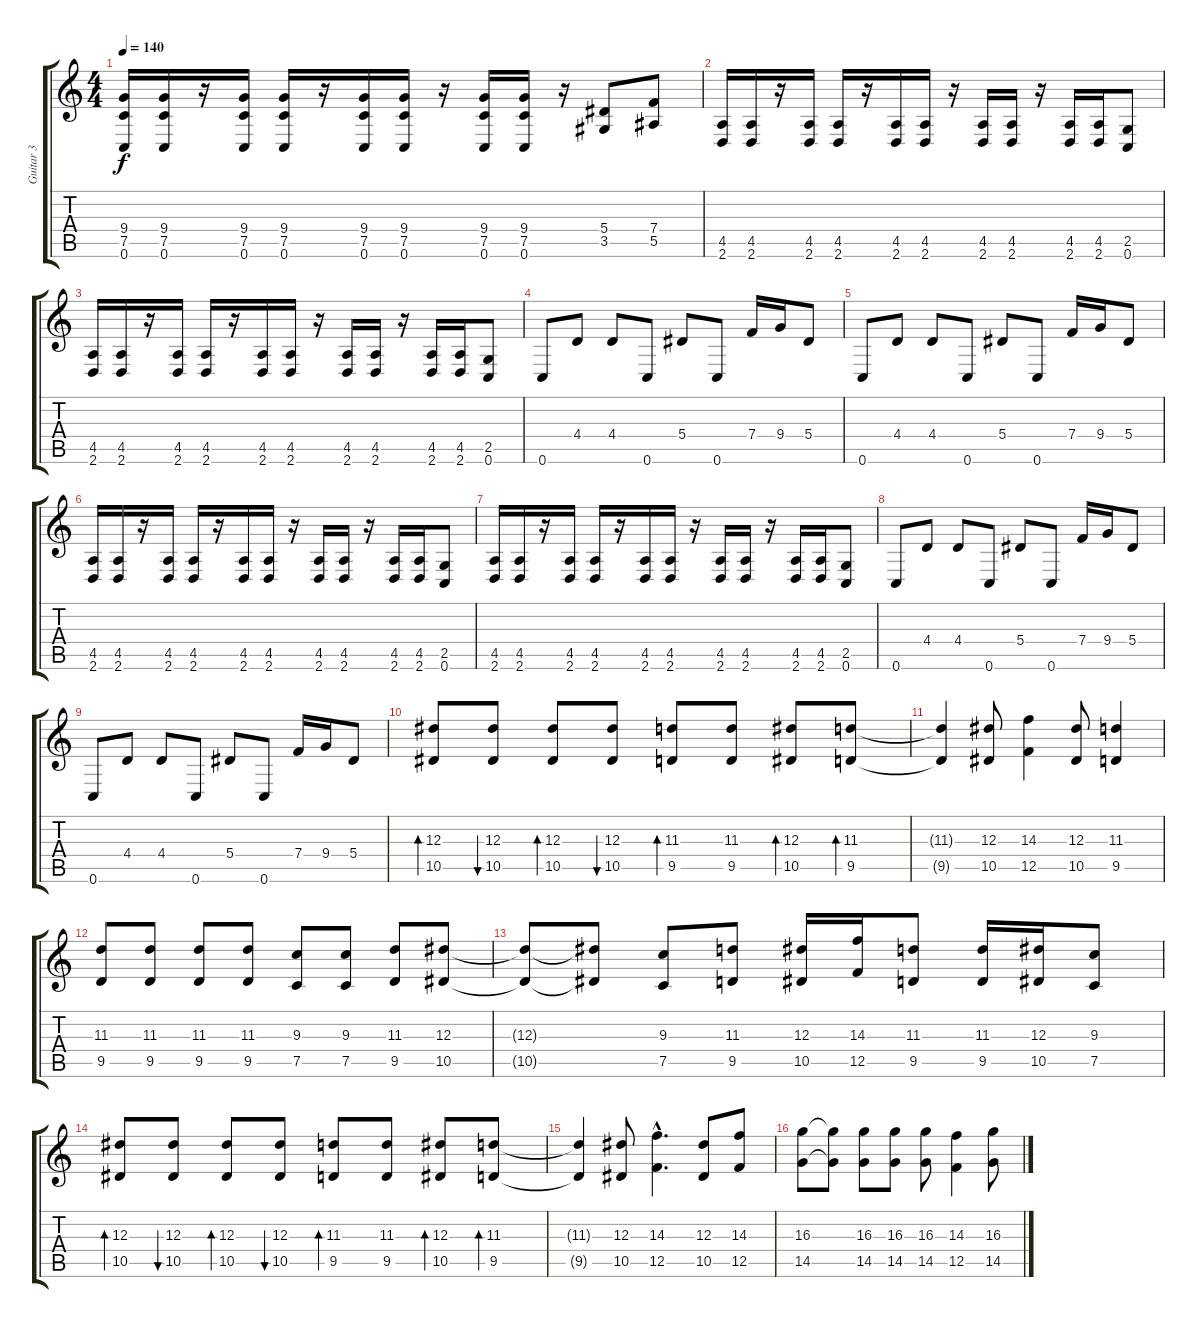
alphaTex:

\track ("Guitar 3" "Guitar 3") {instrument acousticguitarsteel}
\staff {score tabs}
\tuning (C4 G3 Eb3 Bb2 F2 C2) {hide}
\ts (4 4)
\tempo 140
\clef g2
\ks c
(9.4 7.5 0.6).16{dy f} (9.4 7.5 0.6).16 r.16 (9.4 7.5 0.6).16 (9.4 7.5 0.6).16 r.16 (9.4 7.5 0.6).16 (9.4 7.5 0.6).16 r.16 (9.4 7.5 0.6).16 (9.4 7.5 0.6).16 r.16 (5.4 3.5).8 (7.4 5.5).8 |
(4.5 2.6).16 (4.5 2.6).16 r.16 (4.5 2.6).16 (4.5 2.6).16 r.16 (4.5 2.6).16 (4.5 2.6).16 r.16 (4.5 2.6).16 (4.5 2.6).16 r.16 (4.5 2.6).16 (4.5 2.6).16 (2.5 0.6).8 |
(4.5 2.6).16 (4.5 2.6).16 r.16 (4.5 2.6).16 (4.5 2.6).16 r.16 (4.5 2.6).16 (4.5 2.6).16 r.16 (4.5 2.6).16 (4.5 2.6).16 r.16 (4.5 2.6).16 (4.5 2.6).16 (2.5 0.6).8 |
0.6.8 4.4.8 4.4.8 0.6.8 5.4.8 0.6.8 7.4.16 9.4.16 5.4.8 |
0.6.8 4.4.8 4.4.8 0.6.8 5.4.8 0.6.8 7.4.16 9.4.16 5.4.8 |
(4.5 2.6).16 (4.5 2.6).16 r.16 (4.5 2.6).16 (4.5 2.6).16 r.16 (4.5 2.6).16 (4.5 2.6).16 r.16 (4.5 2.6).16 (4.5 2.6).16 r.16 (4.5 2.6).16 (4.5 2.6).16 (2.5 0.6).8 |
(4.5 2.6).16 (4.5 2.6).16 r.16 (4.5 2.6).16 (4.5 2.6).16 r.16 (4.5 2.6).16 (4.5 2.6).16 r.16 (4.5 2.6).16 (4.5 2.6).16 r.16 (4.5 2.6).16 (4.5 2.6).16 (2.5 0.6).8 |
0.6.8 4.4.8 4.4.8 0.6.8 5.4.8 0.6.8 7.4.16 9.4.16 5.4.8 |
0.6.8 4.4.8 4.4.8 0.6.8 5.4.8 0.6.8 7.4.16 9.4.16 5.4.8 |
(12.3 10.5).8{bd 120 volume 14 balance 4 instrument distortionguitar} (12.3 10.5).8{bu 120} (12.3 10.5).8{bd 120} (12.3 10.5).8{bu 120} (11.3 9.5).8{bd 120} (11.3 9.5).8 (12.3 10.5).8{bd 120} (11.3 9.5).8{bd 120} |
(11.3{t} 9.5{t}).4 (12.3 10.5).8 (14.3 12.5).4 (12.3 10.5).8 (11.3 9.5).4 |
(11.3 9.5).8 (11.3 9.5).8 (11.3 9.5).8 (11.3 9.5).8 (9.3 7.5).8 (9.3 7.5).8 (11.3 9.5).8 (12.3 10.5).8 |
(12.3{t} 10.5{t}).8 (12.3{t} 10.5{t}).8 (9.3 7.5).8 (11.3 9.5).8 (12.3 10.5).16 (14.3 12.5).16 (11.3 9.5).8 (11.3 9.5).16 (12.3 10.5).16 (9.3 7.5).8 |
(12.3 10.5).8{bd 120 volume 14 instrument distortionguitar} (12.3 10.5).8{bu 120} (12.3 10.5).8{bd 120} (12.3 10.5).8{bu 120} (11.3 9.5).8{bd 120} (11.3 9.5).8 (12.3 10.5).8{bd 120} (11.3 9.5).8{bd 120} |
(11.3{t} 9.5{t}).4 (12.3 10.5).8 (14.3{hac} 12.5{hac}).4{d} (12.3 10.5).8 (14.3 12.5).8 |
(16.3 14.5).8 (16.3{t} 14.5{t}).8 (16.3 14.5).8 (16.3 14.5).8 (16.3 14.5).8 (14.3 12.5).4 (16.3 14.5).8
